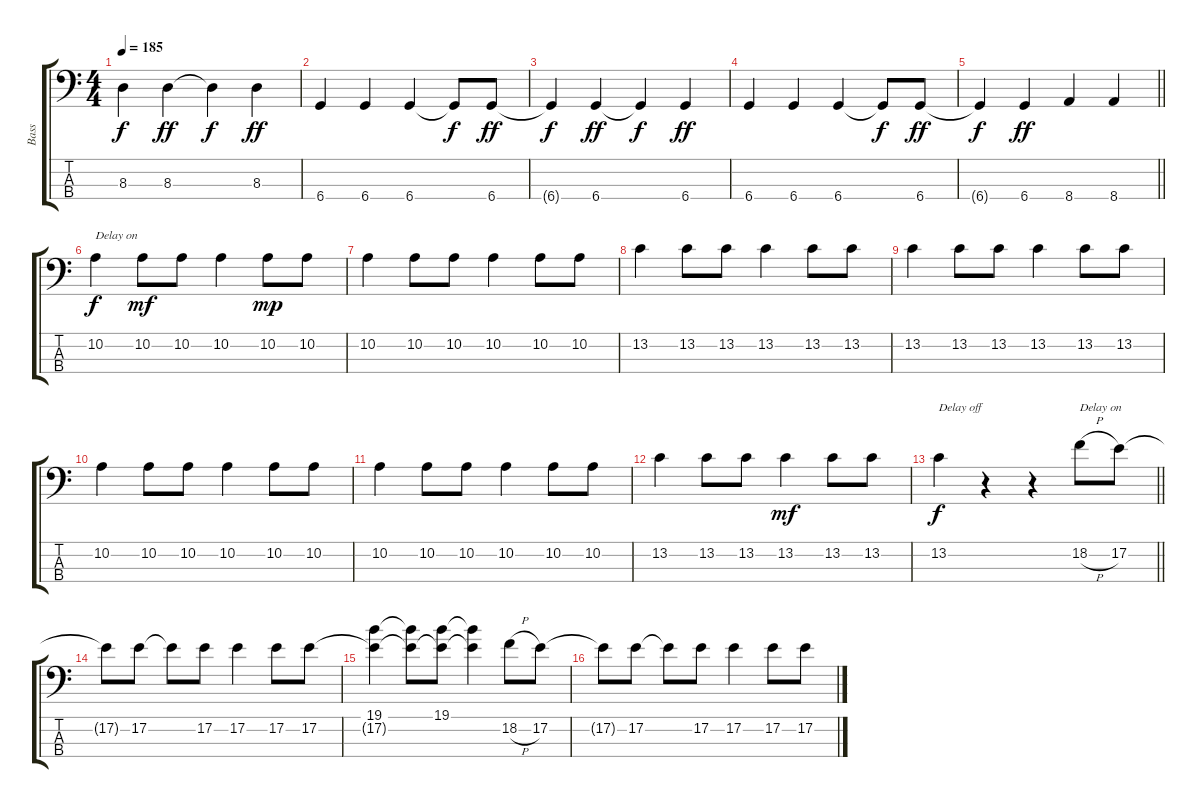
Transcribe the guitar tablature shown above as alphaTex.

\track ("Bass" "Bass") {instrument electricbassfinger}
\staff {score tabs}
\tuning (E2 B1 Gb1 Db1) {hide}
\ts (4 4)
\tempo 185
\clef f4
\ks c
8.3{t}.4{dy f} 8.3.4{dy ff} 8.3{t}.4{dy f} 8.3.4{dy ff} |
6.4.4 6.4.4 6.4.4 6.4{t}.8{dy f} 6.4.8{dy ff} |
6.4{t}.4{dy f} 6.4.4{dy ff} 6.4{t}.4{dy f} 6.4.4{dy ff} |
6.4.4 6.4.4 6.4.4 6.4{t}.8{dy f} 6.4.8{dy ff} |
\barLineRight lightlight
6.4{t}.4{dy f} 6.4.4{dy ff} 8.4.4 8.4.4 |
\section ("" "")
10.2.4{txt "Delay on" dy f} 10.2.8{dy mf} 10.2.8 10.2.4 10.2.8{dy mp} 10.2.8 |
10.2.4 10.2.8 10.2.8 10.2.4 10.2.8 10.2.8 |
13.2.4 13.2.8 13.2.8 13.2.4 13.2.8 13.2.8 |
13.2.4 13.2.8 13.2.8 13.2.4 13.2.8 13.2.8 |
10.2.4 10.2.8 10.2.8 10.2.4 10.2.8 10.2.8 |
10.2.4 10.2.8 10.2.8 10.2.4 10.2.8 10.2.8 |
13.2.4 13.2.8 13.2.8 13.2.4{dy mf} 13.2.8 13.2.8 |
\barLineRight lightlight
13.2.4{txt "Delay off" dy f} r.4 r.4 18.2{h}.8{txt "Delay on"} 17.2.8 |
\section ("" "")
17.2{t}.8 17.2.8 17.2{t}.8 17.2.8 17.2.4 17.2.8 17.2.8 |
(19.1 17.2{t}).4 (19.1{t} 17.2{t}).8 (19.1 17.2{t}).8 (19.1{t} 17.2{t}).4 18.2{h}.8 17.2.8 |
17.2{t}.8 17.2.8 17.2{t}.8 17.2.8 17.2.4 17.2.8 17.2.8
